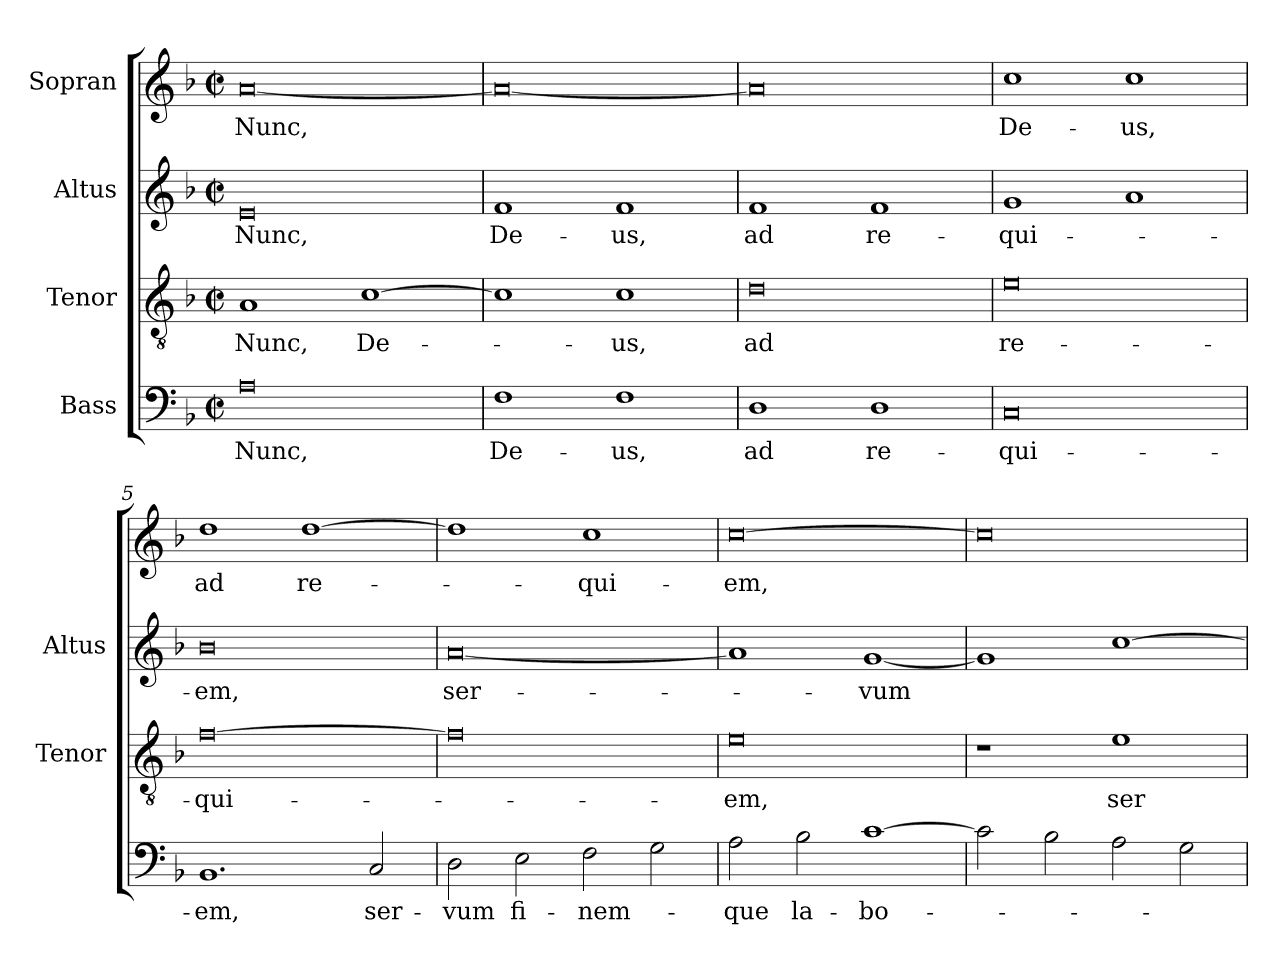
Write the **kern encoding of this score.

**kern	**text	**kern	**text	**kern	**text	**kern	**text
*part4	*part4	*part3	*part3	*part2	*part2	*part1	*part1
*staff4	*staff4	*staff3	*staff3	*staff2	*staff2	*staff1	*staff1
*I"Bass	*	*I"Tenor	*	*I"Altus	*	*I"Sopran	*
*	*	*I'Tenor	*	*I'Altus	*	*	*
!!LO:PB:g=z
*clefF4	*	*clefGv2	*	*clefG2	*	*clefG2	*
*	*	*ITrd7c12	*	*	*	*	*
*k[b-]	*	*k[b-]	*	*k[b-]	*	*k[b-]	*
*F:	*	*F:	*	*F:	*	*F:	*
*M2/2	*	*M2/2	*	*M2/2	*	*M2/2	*
*met(c|)	*	*met(c|)	*	*met(c|)	*	*met(c|)	*
=1	=1	=1	=1	=1	=1	=1	=1
!	!LO:LY:b:color=#000000	!	!	!	!	!	!
!	!	!	!LO:LY:b:color=#000000	!	!	!	!
!	!	!	!	!	!LO:LY:b:color=#000000	!	!
!	!	!	!	!	!	!	!LO:LY:b:color=#000000
0Ai	Nunc,	1AAi	Nunc,	0ei	Nunc,	[<0ai	Nunc,
!	!	!	!LO:LY:b:color=#000000	!	!	!	!
.	.	[>1Ci	De-	.	.	.	.
=2	=2	=2	=2	=2	=2	=2	=2
!	!LO:LY:b:color=#000000	!	!	!	!	!	!
!	!	!	!	!	!LO:LY:b:color=#000000	!	!
1Fi	De-	1Ci]	.	1fi	De-	0ai_<	.
!	!LO:LY:b:color=#000000	!	!	!	!	!	!
!	!	!	!LO:LY:b:color=#000000	!	!	!	!
!	!	!	!	!	!LO:LY:b:color=#000000	!	!
1Fi	-us,	1Ci	-us,	1fi	-us,	.	.
=3	=3	=3	=3	=3	=3	=3	=3
!	!LO:LY:b:color=#000000	!	!	!	!	!	!
!	!	!	!LO:LY:b:color=#000000	!	!	!	!
!	!	!	!	!	!LO:LY:b:color=#000000	!	!
1Di	ad	0Di	ad	1fi	ad	0ai]	.
!	!LO:LY:b:color=#000000	!	!	!	!	!	!
!	!	!	!	!	!LO:LY:b:color=#000000	!	!
1Di	re-	.	.	1fi	re-	.	.
=4	=4	=4	=4	=4	=4	=4	=4
!	!LO:LY:b:color=#000000	!	!	!	!	!	!
!	!	!	!LO:LY:b:color=#000000	!	!	!	!
!	!	!	!	!	!LO:LY:b:color=#000000	!	!
!	!	!	!	!	!	!	!LO:LY:b:color=#000000
0Ci	-qui-	0Ei	re-	1gi	-qui-	1cci	De-
!	!	!	!	!	!	!	!LO:LY:b:color=#000000
.	.	.	.	1ai	.	1cci	-us,
=5	=5	=5	=5	=5	=5	=5	=5
!	!LO:LY:b:color=#000000	!	!	!	!	!	!
!	!	!	!LO:LY:b:color=#000000	!	!	!	!
!	!	!	!	!	!LO:LY:b:color=#000000	!	!
!	!	!	!	!	!	!	!LO:LY:b:color=#000000
1.BB-i	-em,	[>0Fi	-qui-	0b-i	-em,	1ddi	ad
!	!	!	!	!	!	!	!LO:LY:b:color=#000000
.	.	.	.	.	.	[>1ddi	re-
!	!LO:LY:b:color=#000000	!	!	!	!	!	!
2Ci/	ser-	.	.	.	.	.	.
=6	=6	=6	=6	=6	=6	=6	=6
!	!LO:LY:b:color=#000000	!	!	!	!	!	!
!	!	!	!	!	!LO:LY:b:color=#000000	!	!
2Di\	-vum	0Fi]	.	[<0ai	ser-	1ddi]	.
!	!LO:LY:b:color=#000000	!	!	!	!	!	!
2Ei\	fi-	.	.	.	.	.	.
!	!LO:LY:b:color=#000000	!	!	!	!	!	!
!	!	!	!	!	!	!	!LO:LY:b:color=#000000
2Fi\	-nem-	.	.	.	.	1cci	-qui-
2Gi\	.	.	.	.	.	.	.
=7	=7	=7	=7	=7	=7	=7	=7
!	!LO:LY:b:color=#000000	!	!	!	!	!	!
!	!	!	!LO:LY:b:color=#000000	!	!	!	!
!	!	!	!	!	!	!	!LO:LY:b:color=#000000
2Ai\	-que	0Ei	-em,	1ai]	.	[>0cci	-em,
!	!LO:LY:b:color=#000000	!	!	!	!	!	!
2B-i\	la-	.	.	.	.	.	.
!	!LO:LY:b:color=#000000	!	!	!	!	!	!
!	!	!	!	!	!LO:LY:b:color=#000000	!	!
[>1ci	-bo-	.	.	[<1gi	-vum	.	.
!!LO:LB:g=z
=8	=8	=8	=8	=8	=8	=8	=8
2ci\]	.	1r	.	1gi]	.	0cci]	.
2B-i\	.	.	.	.	.	.	.
!	!	!	!LO:LY:b:color=#000000	!	!	!	!
2Ai\	.	1Ei	ser-	[>1cci	.	.	.
2Gi\	.	.	.	.	.	.	.
=	=	=	=	=	=	=	=
*-	*-	*-	*-	*-	*-	*-	*-
